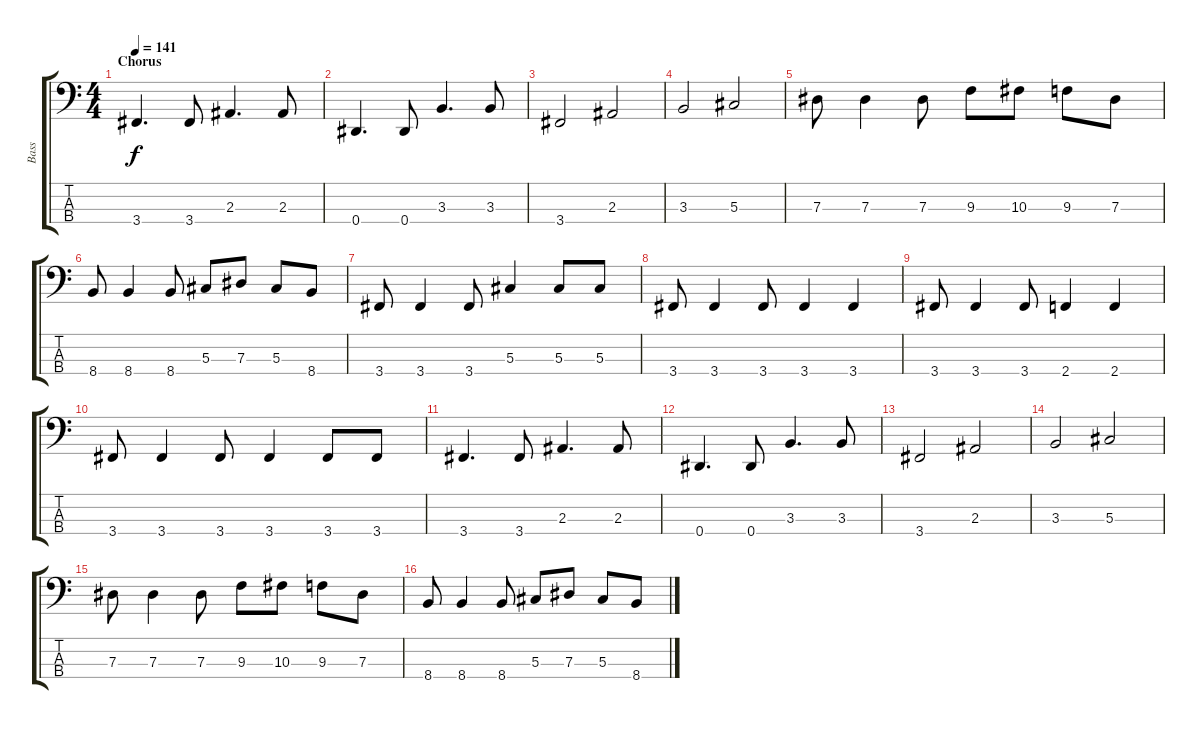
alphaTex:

\track ("Bass" "Bass") {instrument electricbassfinger}
\staff {score tabs}
\tuning (Gb2 Db2 Ab1 Eb1) {hide}
\ts (4 4)
\section ("" "Chorus")
\tempo 141
\clef f4
\ks c
3.4.4{d dy f} 3.4.8 2.3.4{d} 2.3.8 |
0.4.4{d} 0.4.8 3.3.4{d} 3.3.8 |
3.4.2 2.3.2 |
3.3.2 5.3.2 |
7.3.8 7.3.4 7.3.8 9.3.8 10.3.8 9.3.8 7.3.8 |
8.4.8 8.4.4 8.4.8 5.3.8 7.3.8 5.3.8 8.4.8 |
3.4.8 3.4.4 3.4.8 5.3.4 5.3.8 5.3.8 |
3.4.8 3.4.4 3.4.8 3.4.4 3.4.4 |
3.4.8 3.4.4 3.4.8 2.4.4 2.4.4 |
3.4.8 3.4.4 3.4.8 3.4.4 3.4.8 3.4.8 |
3.4.4{d} 3.4.8 2.3.4{d} 2.3.8 |
0.4.4{d} 0.4.8 3.3.4{d} 3.3.8 |
3.4.2 2.3.2 |
3.3.2 5.3.2 |
7.3.8 7.3.4 7.3.8 9.3.8 10.3.8 9.3.8 7.3.8 |
8.4.8 8.4.4 8.4.8 5.3.8 7.3.8 5.3.8 8.4.8
